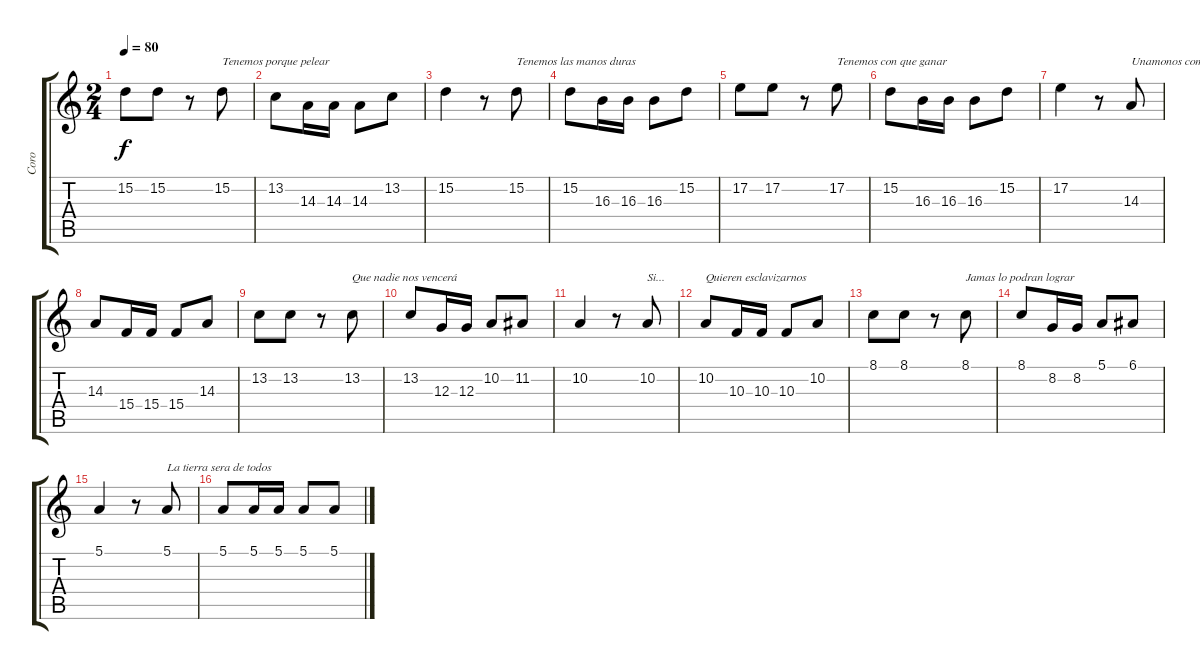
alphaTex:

\track ("Coro" "Coro") {instrument choiraahs}
\staff {score tabs}
\tuning (E4 B3 G3 D3 A2 E2) {hide}
\ts (2 4)
\tempo 80
\clef g2
\ks c
15.2.8{dy f} 15.2.8 r.8 15.2.8{txt "Tenemos porque pelear"} |
13.2.8 14.3.16 14.3.16 14.3.8 13.2.8 |
15.2.4 r.8 15.2.8{txt "Tenemos las manos duras"} |
15.2.8 16.3.16 16.3.16 16.3.8 15.2.8 |
17.2.8 17.2.8 r.8 17.2.8{txt "Tenemos con que ganar"} |
15.2.8 16.3.16 16.3.16 16.3.8 15.2.8 |
17.2.4 r.8 14.3.8{txt "Unamonos como hermanos"} |
14.3.8 15.4.16 15.4.16 15.4.8 14.3.8 |
13.2.8 13.2.8 r.8 13.2.8{txt "Que nadie nos vencerá"} |
13.2.8 12.3.16 12.3.16 10.2.8 11.2.8 |
10.2.4 r.8 10.2.8{txt "Si..."} |
10.2.8{txt "Quieren esclavizarnos"} 10.3.16 10.3.16 10.3.8 10.2.8 |
8.1.8 8.1.8 r.8 8.1.8{txt "Jamas lo podran lograr"} |
8.1.8 8.2.16 8.2.16 5.1.8 6.1.8 |
5.1.4 r.8 5.1.8{txt "La tierra sera de todos"} |
5.1.8 5.1.16 5.1.16 5.1.8 5.1.8
